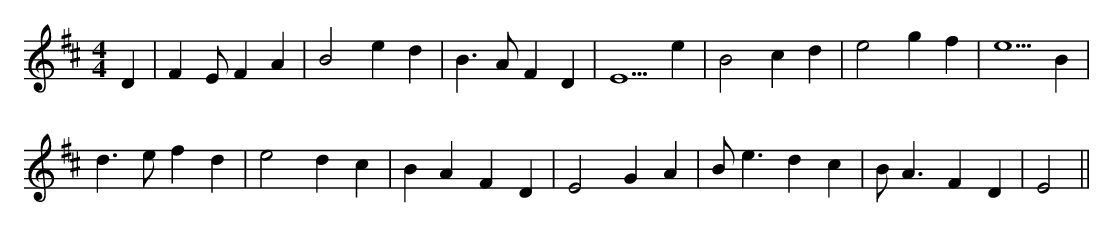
X:1
M:4/4
K:Edor
D2|F2 E F2 A2|B4 e2 d2|B3 A F2 D2|E5 e2|B4 c2 d2|e4 g2 f2|e5 B2|
d3 e f2 d2|e4 d2 c2|B2 A2 F2 D2|E4 G2 A2|B e3 d2 c2|B A3 F2 D2|E4||
